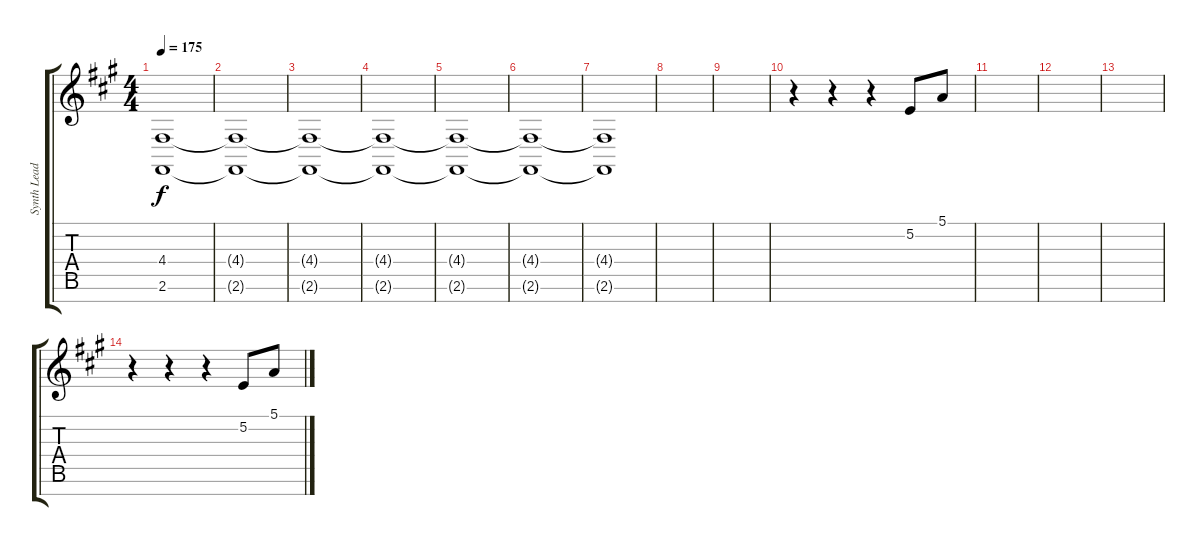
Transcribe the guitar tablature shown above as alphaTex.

\track ("Synth Lead" "Synth Lead") {instrument lead2sawtooth}
\staff {score tabs}
\tuning (E4 B3 G3 D3 A2 E2 B1) {hide}
\ts (4 4)
\tempo 175
\clef g2
\ks f#minor
(4.4{t} 2.6{t}).1{dy f} |
(4.4{t} 2.6{t}).1 |
(4.4{t} 2.6{t}).1 |
(4.4{t} 2.6{t}).1 |
(4.4{t} 2.6{t}).1 |
(4.4{t} 2.6{t}).1 |
(4.4{t} 2.6{t}).1 |
|
|
r.4 r.4 r.4 5.2.8 5.1.8 |
|
|
|
r.4 r.4 r.4 5.2.8 5.1.8
